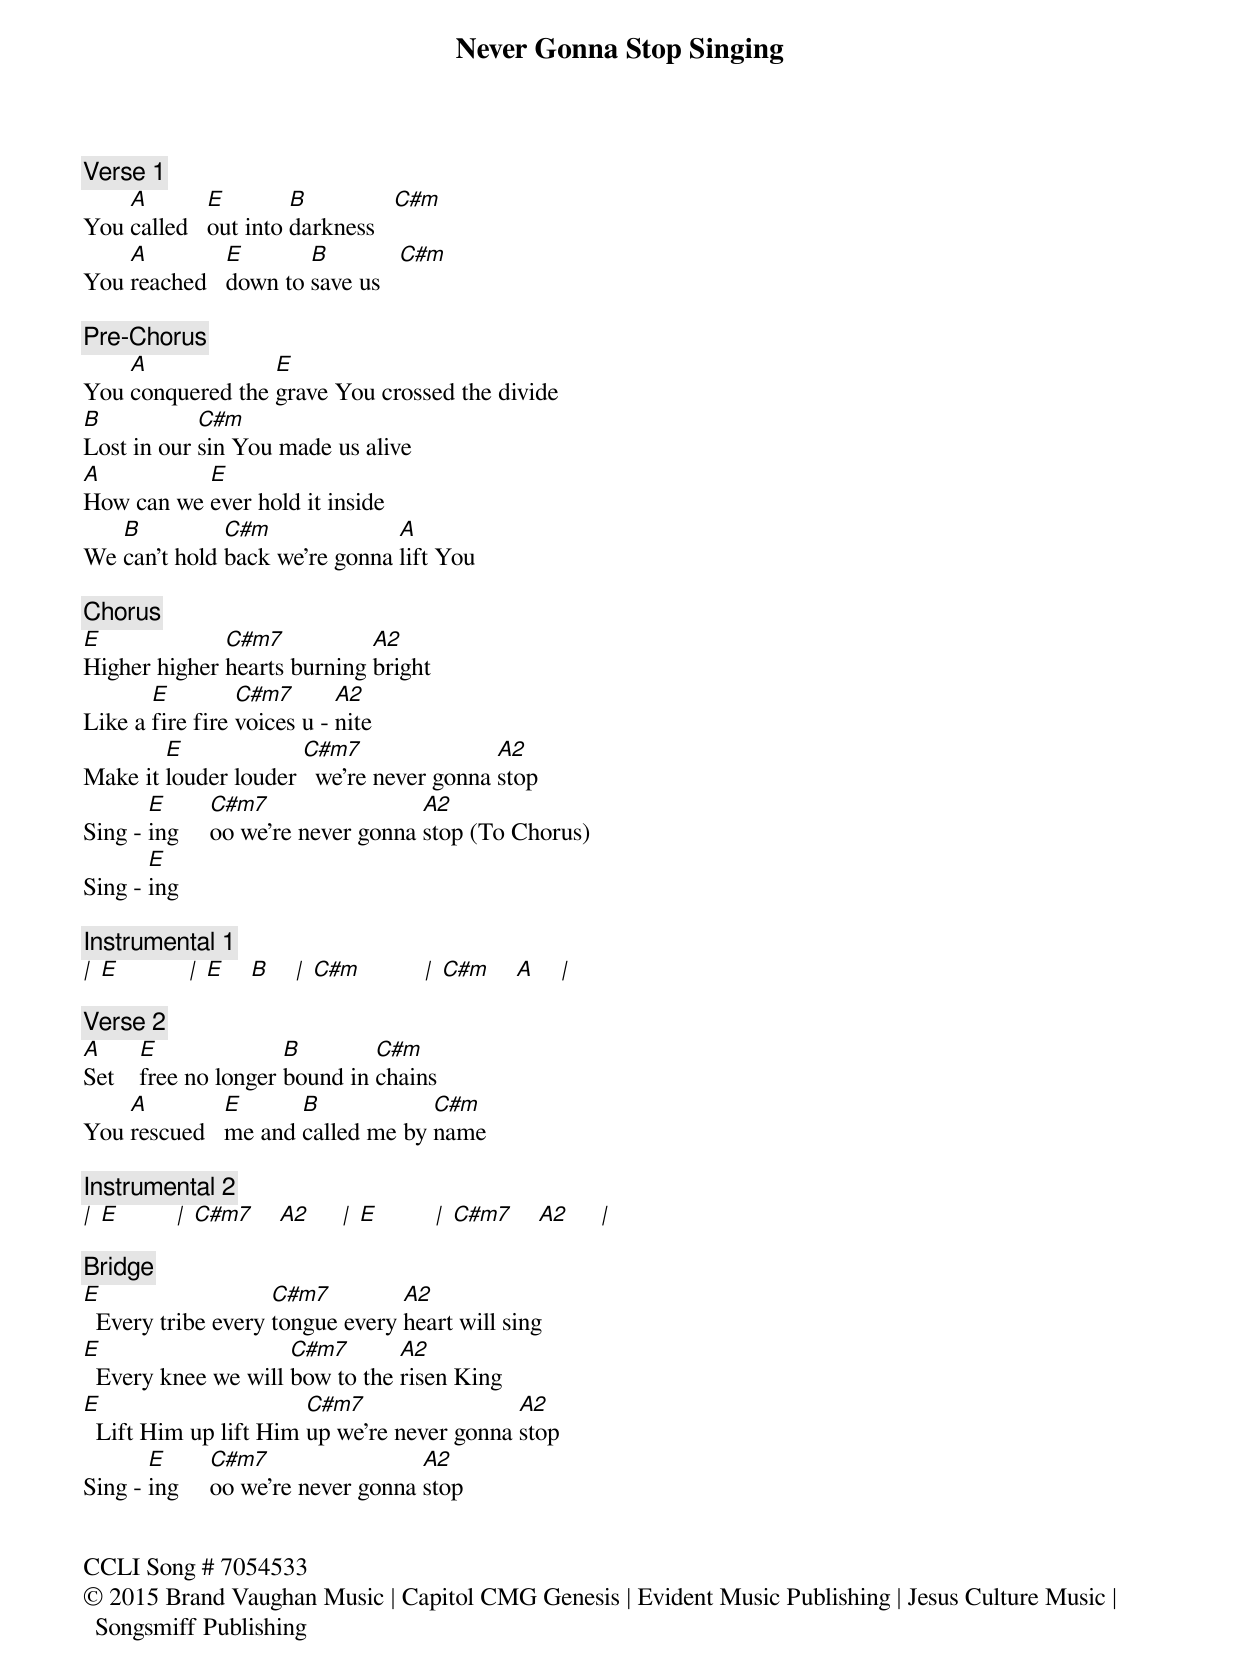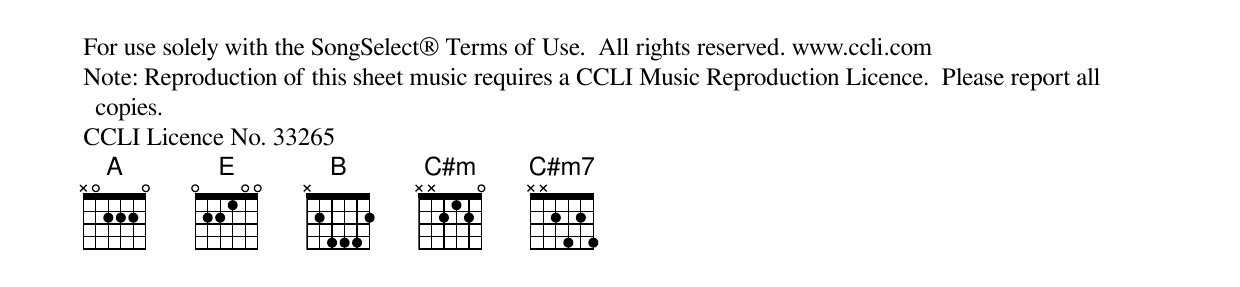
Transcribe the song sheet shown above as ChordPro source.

{title: Never Gonna Stop Singing}
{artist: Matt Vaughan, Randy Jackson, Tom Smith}
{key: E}
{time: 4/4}
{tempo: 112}
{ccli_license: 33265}
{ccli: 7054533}
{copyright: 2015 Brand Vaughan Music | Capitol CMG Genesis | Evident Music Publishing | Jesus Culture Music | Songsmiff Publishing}
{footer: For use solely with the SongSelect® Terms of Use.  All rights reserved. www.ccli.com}

{comment: Verse 1}
You [A]called   [E]out into [B]darkness   [C#m]
You [A]reached   [E]down to [B]save us   [C#m]

{comment: Pre-Chorus}
You [A]conquered the [E]grave You crossed the divide
[B]Lost in our [C#m]sin You made us alive
[A]How can we [E]ever hold it inside
We [B]can't hold [C#m]back we're gonna [A]lift You

{comment: Chorus}
[E]Higher higher [C#m7]hearts burning [A2]bright
Like a [E]fire fire [C#m7]voices u - [A2]nite
Make it [E]louder louder [C#m7]  we're never gonna [A2]stop
Sing - [E]ing     [C#m7]oo we're never gonna [A2]stop (To Chorus)
Sing - [E]ing

{comment: Instrumental 1}
[|] [E]           [|] [E]    [B]    [|] [C#m]          [|] [C#m]    [A]    [|]

{comment: Verse 2}
[A]Set    [E]free no longer [B]bound in [C#m]chains
You [A]rescued   [E]me and [B]called me by [C#m]name

{comment: Instrumental 2}
[|] [E]         [|] [C#m7]    [A2]     [|] [E]         [|] [C#m7]    [A2]     [|]

{comment: Bridge}
[E]  Every tribe every [C#m7]tongue every [A2]heart will sing
[E]  Every knee we will [C#m7]bow to the [A2]risen King
[E]  Lift Him up lift Him [C#m7]up we're never gonna [A2]stop
Sing - [E]ing     [C#m7]oo we're never gonna [A2]stop


CCLI Song # 7054533
© 2015 Brand Vaughan Music | Capitol CMG Genesis | Evident Music Publishing | Jesus Culture Music | Songsmiff Publishing
For use solely with the SongSelect® Terms of Use.  All rights reserved. www.ccli.com
Note: Reproduction of this sheet music requires a CCLI Music Reproduction Licence.  Please report all copies.
CCLI Licence No. 33265
